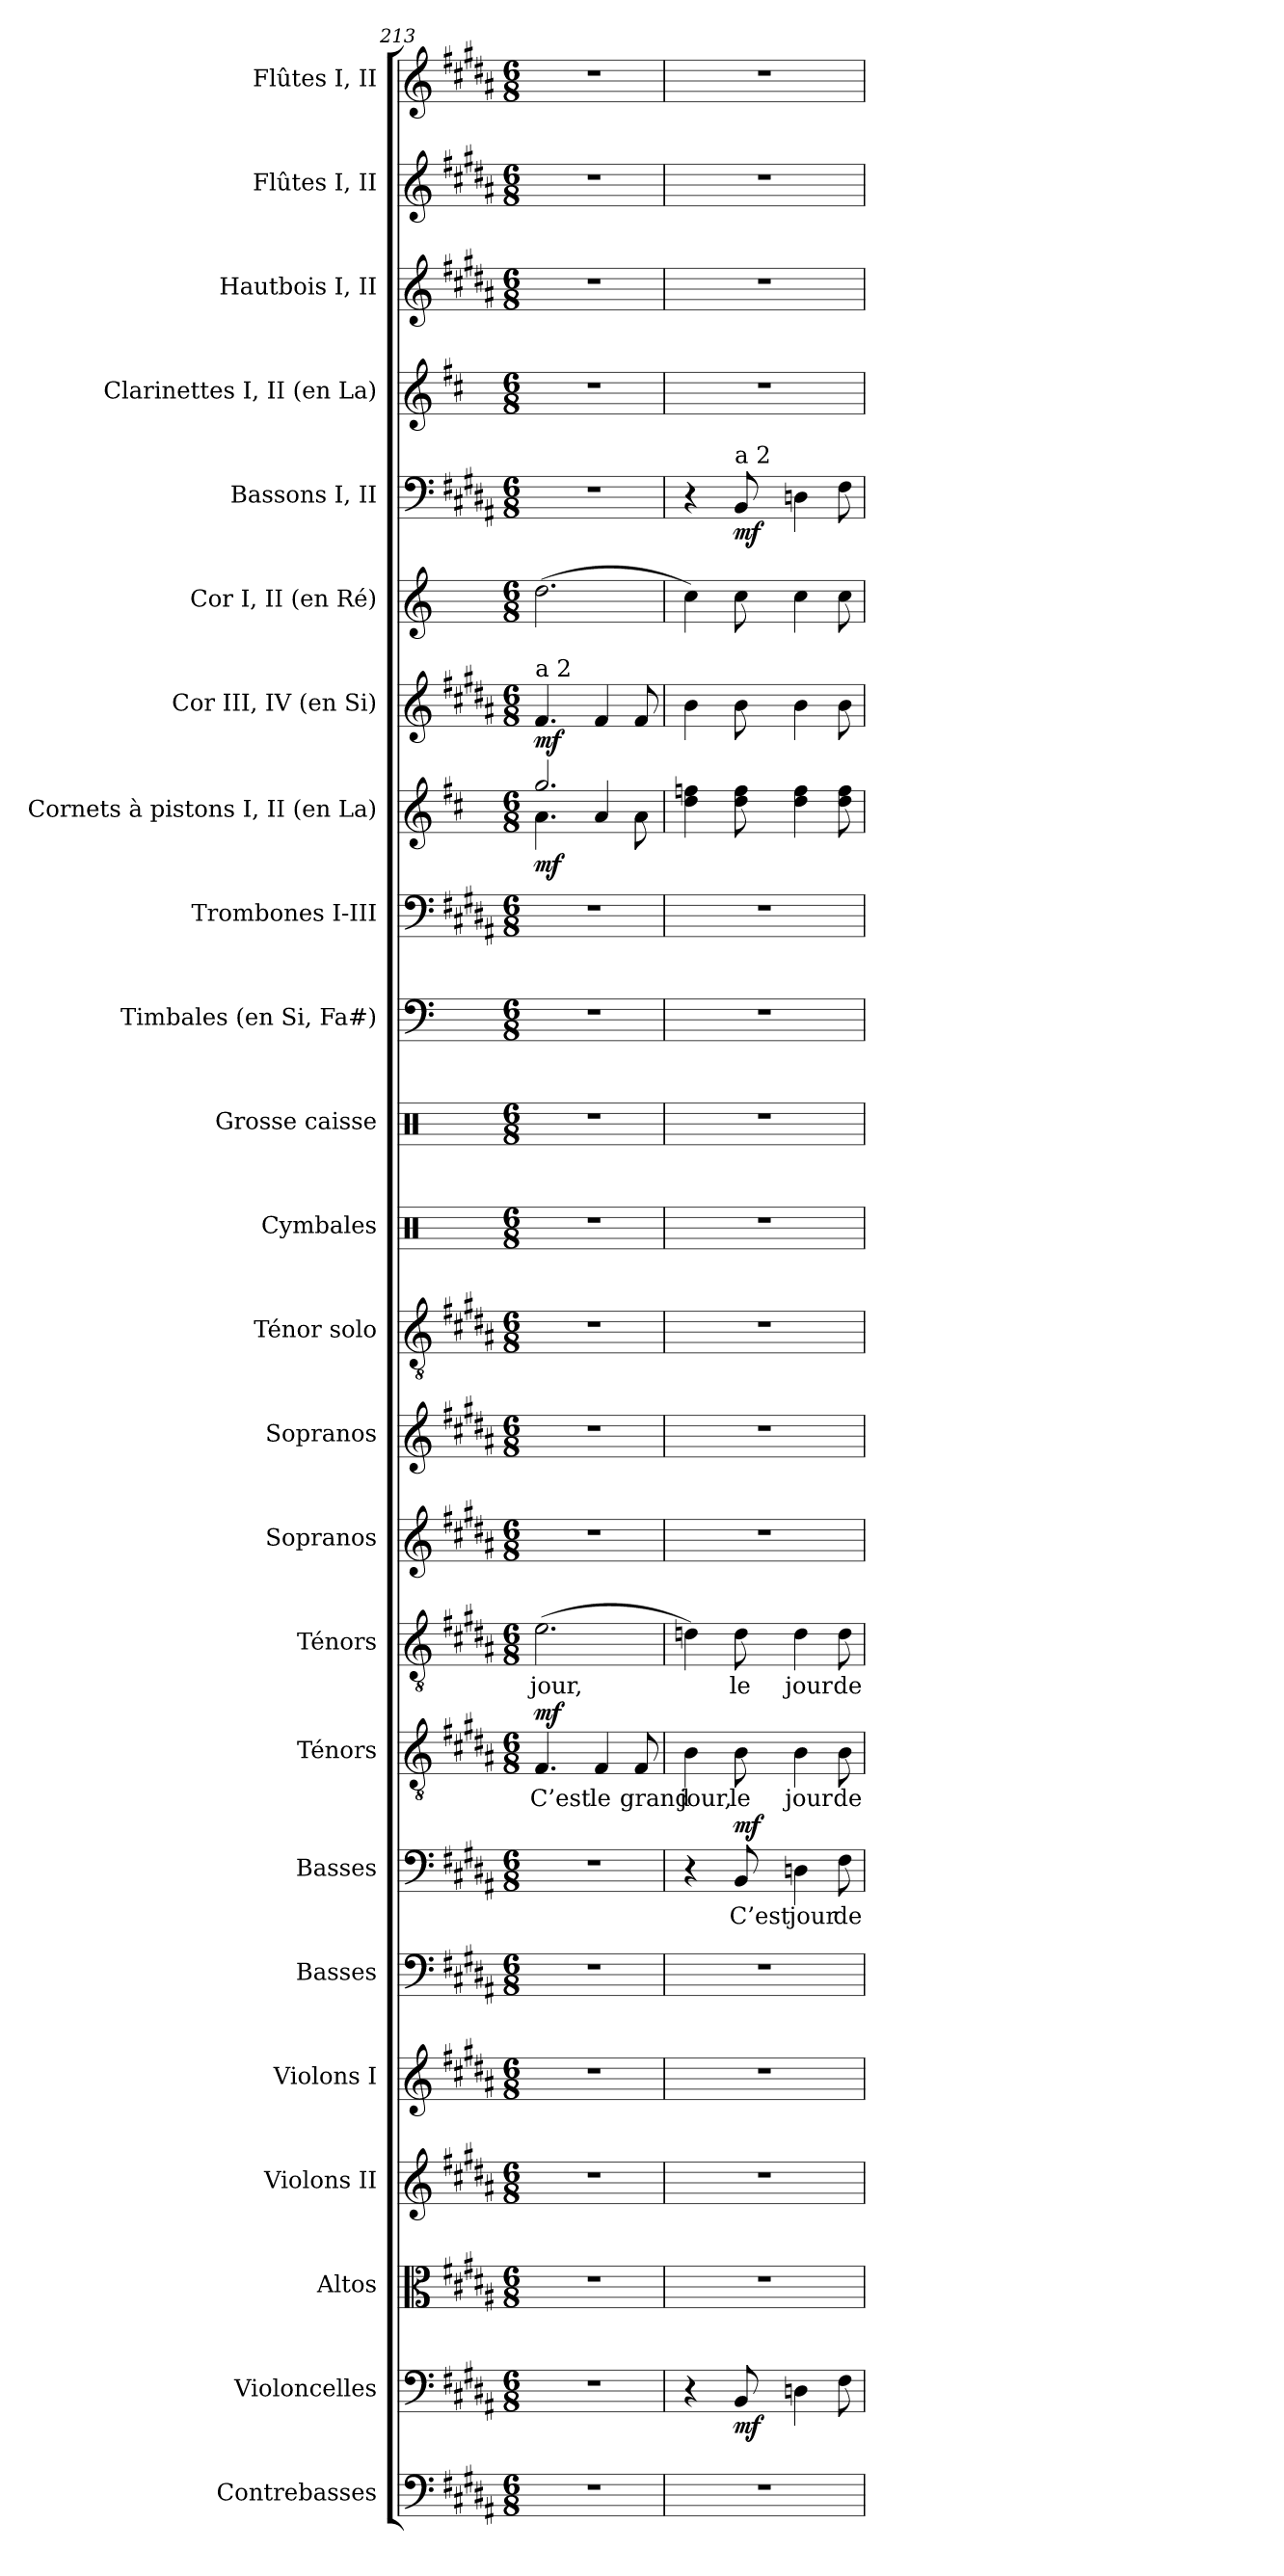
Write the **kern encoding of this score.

**kern	**kern	**dynam	**kern	**kern	**kern	**kern	**kern	**text	**dynam	**kern	**text	**dynam	**kern	**text	**kern	**kern	**kern	**kern	**kern	**kern	**kern	**kern	**dynam	**kern	**dynam	**kern	**kern	**dynam	**kern	**kern	**kern	**kern
*part24	*part23	*part23	*part22	*part21	*part20	*part19	*part18	*part18	*part18	*part17	*part17	*part17	*part16	*part16	*part15	*part14	*part13	*part12	*part11	*part10	*part9	*part8	*part8	*part7	*part7	*part6	*part5	*part5	*part4	*part3	*part2	*part1
*staff24	*staff23	*staff23	*staff22	*staff21	*staff20	*staff19	*staff18	*staff18	*staff18	*staff17	*staff17	*staff17	*staff16	*staff16	*staff15	*staff14	*staff13	*staff12	*staff11	*staff10	*staff9	*staff8	*staff8	*staff7	*staff7	*staff6	*staff5	*staff5	*staff4	*staff3	*staff2	*staff1
*I"Contrebasses	*I"Violoncelles	*	*I"Altos	*I"Violons II	*I"Violons I	*I"Basses	*I"Basses	*	*	*I"Ténors	*	*	*I"Ténors	*	*I"Sopranos	*I"Sopranos	*I"Ténor solo	*I"Cymbales	*I"Grosse caisse	*I"Timbales (en Si, Fa#)	*I"Trombones I-III	*I"Cornets à pistons I, II (en La)	*	*I"Cor III, IV (en Si)	*	*I"Cor I, II (en Ré)	*I"Bassons I, II	*	*I"Clarinettes I, II (en La)	*I"Hautbois I, II	*I"Flûtes I, II	*I"Flûtes I, II
*I'Cb.	*I'Vlles	*	*I'Altos	*I'Vns II	*I'Vns I	*I'Basses	*I'Basses	*	*	*I'Tén.	*	*	*I'Tén.	*	*I'Sopr.	*I'Sopr.	*I'Tén. solo	*I'Cym.	*I'G. c.	*I'Timb.	*I'Trb.	*I'C.à p. (La)	*	*I'Cor (Si)	*	*I'Cor (Ré)	*I'Bns	*	*I'Cl. (La)	*I'Hb.	*I'Fl.	*I'Fl.
*clefF4	*clefF4	*	*clefC3	*clefG2	*clefG2	*clefF4	*clefF4	*	*	*clefGv2	*	*	*clefGv2	*	*clefG2	*clefG2	*clefGv2	*clefX	*clefX	*clefF4	*clefF4	*clefG2	*	*clefG2	*	*clefG2	*clefF4	*	*clefG2	*clefG2	*clefG2	*clefG2
*ITrd7c12	*	*	*	*	*	*	*	*	*	*ITrd7c12	*	*	*ITrd7c12	*	*	*	*ITrd7c12	*	*	*	*	*ITrd2c3	*	*ITrd8c13	*	*ITrd6c10	*	*	*ITrd2c3	*	*	*
*k[f#c#g#d#a#]	*k[f#c#g#d#a#]	*	*k[f#c#g#d#a#]	*k[f#c#g#d#a#]	*k[f#c#g#d#a#]	*k[f#c#g#d#a#]	*k[f#c#g#d#a#]	*	*	*k[f#c#g#d#a#]	*	*	*k[f#c#g#d#a#]	*	*k[f#c#g#d#a#]	*k[f#c#g#d#a#]	*k[f#c#g#d#a#]	*k[]	*k[]	*k[]	*k[f#c#g#d#a#]	*k[f#c#g#d#a#]	*	*k[f#c#g#d#a#]	*	*k[f#c#]	*k[f#c#g#d#a#]	*	*k[f#c#g#d#a#]	*k[f#c#g#d#a#]	*k[f#c#g#d#a#]	*k[f#c#g#d#a#]
*B:	*B:	*	*B:	*B:	*B:	*B:	*B:	*	*	*B:	*	*	*B:	*	*B:	*B:	*B:	*C:	*C:	*C:	*B:	*B:	*	*B:	*	*D:	*B:	*	*B:	*B:	*B:	*B:
*M6/8	*M6/8	*	*M6/8	*M6/8	*M6/8	*M6/8	*M6/8	*	*	*M6/8	*	*	*M6/8	*	*M6/8	*M6/8	*M6/8	*M6/8	*M6/8	*M6/8	*M6/8	*M6/8	*	*M6/8	*	*M6/8	*M6/8	*	*M6/8	*M6/8	*M6/8	*M6/8
=213	=213	=213	=213	=213	=213	=213	=213	=213	=213	=213	=213	=213	=213	=213	=213	=213	=213	=213	=213	=213	=213	=213	=213	=213	=213	=213	=213	=213	=213	=213	=213	=213
!LO:N:vis=1	!LO:N:vis=1	!	!LO:N:vis=1	!LO:N:vis=1	!LO:N:vis=1	!LO:N:vis=1	!LO:N:vis=1	!	!	!	!	!	!	!	!	!	!	!	!	!	!	!	!	!	!	!	!	!	!	!	!	!
!	!	!	!	!	!	!	!	!	!	!	!LO:LY:b:color=#000000	!	!	!	!	!	!	!	!	!	!	!	!	!	!	!	!	!	!	!	!	!
!	!	!	!	!	!	!	!	!	!	!	!	!	!	!	!	!	!	!	!	!	!	!	!	!LO:TX:a:t=a 2	!	!	!	!	!	!	!	!
!	!	!	!	!	!	!	!	!	!	!	!	!	!	!LO:LY:b:color=#000000	!LO:N:vis=1	!LO:N:vis=1	!LO:N:vis=1	!LO:N:vis=1	!LO:N:vis=1	!LO:N:vis=1	!LO:N:vis=1	!	!	!	!	!	!LO:N:vis=1	!	!LO:N:vis=1	!LO:N:vis=1	!LO:N:vis=1	!LO:N:vis=1
*	*	*	*	*	*	*	*	*	*	*	*	*	*	*	*	*	*	*	*	*	*	*^	*	*	*	*	*	*	*	*	*	*
2.r	2.r	.	2.r	2.r	2.r	2.r	2.r	.	.	4.FF#i/	C’est	mf	(2.Ei\	jour,	2.r	2.r	2.r	2.r	2.r	2.r	2.r	2.eei/	4.f#i\	mf	4.F#i/	mf	(2.ei\	2.r	.	2.r	2.r	2.r	2.r
!	!	!	!	!	!	!	!	!	!	!	!LO:LY:b:color=#000000	!	!	!	!	!	!	!	!	!	!	!	!	!	!	!	!	!	!	!	!	!	!
.	.	.	.	.	.	.	.	.	.	4FF#i/	le	.	.	.	.	.	.	.	.	.	.	.	4f#i/	.	4F#i/	.	.	.	.	.	.	.	.
!	!	!	!	!	!	!	!	!	!	!	!LO:LY:b:color=#000000	!	!	!	!	!	!	!	!	!	!	!	!	!	!	!	!	!	!	!	!	!	!
.	.	.	.	.	.	.	.	.	.	8FF#i/	grand	.	.	.	.	.	.	.	.	.	.	.	8f#i\	.	8F#i/	.	.	.	.	.	.	.	.
=214	=214	=214	=214	=214	=214	=214	=214	=214	=214	=214	=214	=214	=214	=214	=214	=214	=214	=214	=214	=214	=214	=214	=214	=214	=214	=214	=214	=214	=214	=214	=214	=214	=214
!LO:N:vis=1	!	!	!LO:N:vis=1	!LO:N:vis=1	!LO:N:vis=1	!LO:N:vis=1	!	!	!	!	!	!	!	!	!	!	!	!	!	!	!	!	!	!	!	!	!	!	!	!	!	!	!
*	*	*	*	*	*	*	*	*	*	*	*	*	*	*	*	*	*	*	*	*	*	*v	*v	*	*	*	*	*	*	*	*	*	*
*	*	*	*	*	*	*	*	*	*	*	*	*	*	*	*	*	*	*	*	*	*	*^	*	*	*	*	*	*	*	*	*	*
!	!	!	!	!	!	!	!	!	!	!	!LO:LY:b:color=#000000	!	!	!	!LO:N:vis=1	!LO:N:vis=1	!LO:N:vis=1	!LO:N:vis=1	!LO:N:vis=1	!LO:N:vis=1	!LO:N:vis=1	!	!	!	!	!	!	!	!	!LO:N:vis=1	!LO:N:vis=1	!LO:N:vis=1	!LO:N:vis=1
*	*	*	*	*	*	*	*	*	*	*	*	*	*	*	*	*	*	*	*	*	*	*v	*v	*	*	*	*	*	*	*	*	*	*
2.r	4r	.	2.r	2.r	2.r	2.r	4r	.	.	4BBi\	jour,	.	4Dni\)	.	2.r	2.r	2.r	2.r	2.r	2.r	2.r	4bi\ 4ddni	.	4Bi\	.	4di\)	4r	.	2.r	2.r	2.r	2.r
!	!	!	!	!	!	!	!	!LO:LY:b:color=#000000	!	!	!	!	!	!	!	!	!	!	!	!	!	!	!	!	!	!	!	!	!	!	!	!
!	!	!	!	!	!	!	!	!	!	!	!LO:LY:b:color=#000000	!	!	!	!	!	!	!	!	!	!	!	!	!	!	!	!	!	!	!	!	!
!	!	!	!	!	!	!	!	!	!	!	!	!	!	!	!	!	!	!	!	!	!	!	!	!	!	!	!LO:TX:a:t=a 2	!	!	!	!	!
!	!	!	!	!	!	!	!	!	!	!	!	!	!	!LO:LY:b:color=#000000	!	!	!	!	!	!	!	!	!	!	!	!	!	!	!	!	!	!
.	8BBi/	mf	.	.	.	.	8BBi/	C’est	mf	8BBi\	le	.	8Di\	le	.	.	.	.	.	.	.	8bi\ 8ddi	.	8Bi\	.	8di\	8BBi/	mf	.	.	.	.
!	!	!	!	!	!	!	!	!LO:LY:b:color=#000000	!	!	!	!	!	!	!	!	!	!	!	!	!	!	!	!	!	!	!	!	!	!	!	!
!	!	!	!	!	!	!	!	!	!	!	!LO:LY:b:color=#000000	!	!	!	!	!	!	!	!	!	!	!	!	!	!	!	!	!	!	!	!	!
!	!	!	!	!	!	!	!	!	!	!	!	!	!	!LO:LY:b:color=#000000	!	!	!	!	!	!	!	!	!	!	!	!	!	!	!	!	!	!
.	4Dni\	.	.	.	.	.	4Dni\	jour	.	4BBi\	jour	.	4Di\	jour	.	.	.	.	.	.	.	4bi\ 4ddi	.	4Bi\	.	4di\	4Dni\	.	.	.	.	.
!	!	!	!	!	!	!	!	!LO:LY:b:color=#000000	!	!	!	!	!	!	!	!	!	!	!	!	!	!	!	!	!	!	!	!	!	!	!	!
!	!	!	!	!	!	!	!	!	!	!	!LO:LY:b:color=#000000	!	!	!	!	!	!	!	!	!	!	!	!	!	!	!	!	!	!	!	!	!
!	!	!	!	!	!	!	!	!	!	!	!	!	!	!LO:LY:b:color=#000000	!	!	!	!	!	!	!	!	!	!	!	!	!	!	!	!	!	!
.	8F#i\	.	.	.	.	.	8F#i\	de	.	8BBi\	de	.	8Di\	de	.	.	.	.	.	.	.	8bi\ 8ddi	.	8Bi\	.	8di\	8F#i\	.	.	.	.	.
=	=	=	=	=	=	=	=	=	=	=	=	=	=	=	=	=	=	=	=	=	=	=	=	=	=	=	=	=	=	=	=	=
*-	*-	*-	*-	*-	*-	*-	*-	*-	*-	*-	*-	*-	*-	*-	*-	*-	*-	*-	*-	*-	*-	*-	*-	*-	*-	*-	*-	*-	*-	*-	*-	*-
